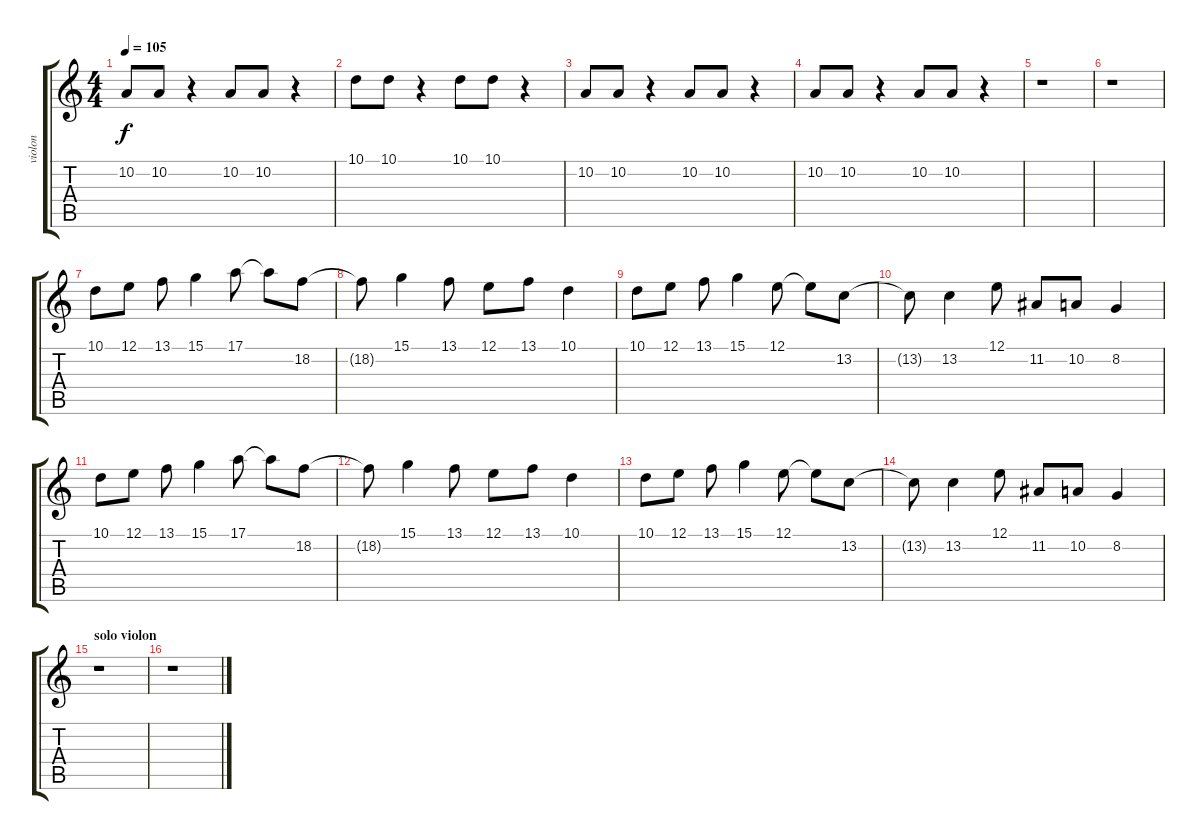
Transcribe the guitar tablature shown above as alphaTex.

\track ("violon" "violon") {instrument violin}
\staff {score tabs}
\tuning (E4 B3 G3 D3 A2 E2) {hide}
\ts (4 4)
\tempo 105
\clef g2
\ks c
10.2.8{dy f} 10.2.8 r.4 10.2.8 10.2.8 r.4 |
10.1.8 10.1.8 r.4 10.1.8 10.1.8 r.4 |
10.2.8 10.2.8 r.4 10.2.8 10.2.8 r.4 |
10.2.8 10.2.8 r.4 10.2.8 10.2.8 r.4 |
r.1 |
r.1 |
10.1.8 12.1.8 13.1.8 15.1.4 17.1.8 17.1{t}.8 18.2.8 |
18.2{t}.8 15.1.4 13.1.8 12.1.8 13.1.8 10.1.4 |
10.1.8 12.1.8 13.1.8 15.1.4 12.1.8 12.1{t}.8 13.2.8 |
13.2{t}.8 13.2.4 12.1.8 11.2.8 10.2.8 8.2.4 |
10.1.8 12.1.8 13.1.8 15.1.4 17.1.8 17.1{t}.8 18.2.8 |
18.2{t}.8 15.1.4 13.1.8 12.1.8 13.1.8 10.1.4 |
10.1.8 12.1.8 13.1.8 15.1.4 12.1.8 12.1{t}.8 13.2.8 |
13.2{t}.8 13.2.4 12.1.8 11.2.8 10.2.8 8.2.4 |
\section ("" "solo violon")
r.1 |
r.1
